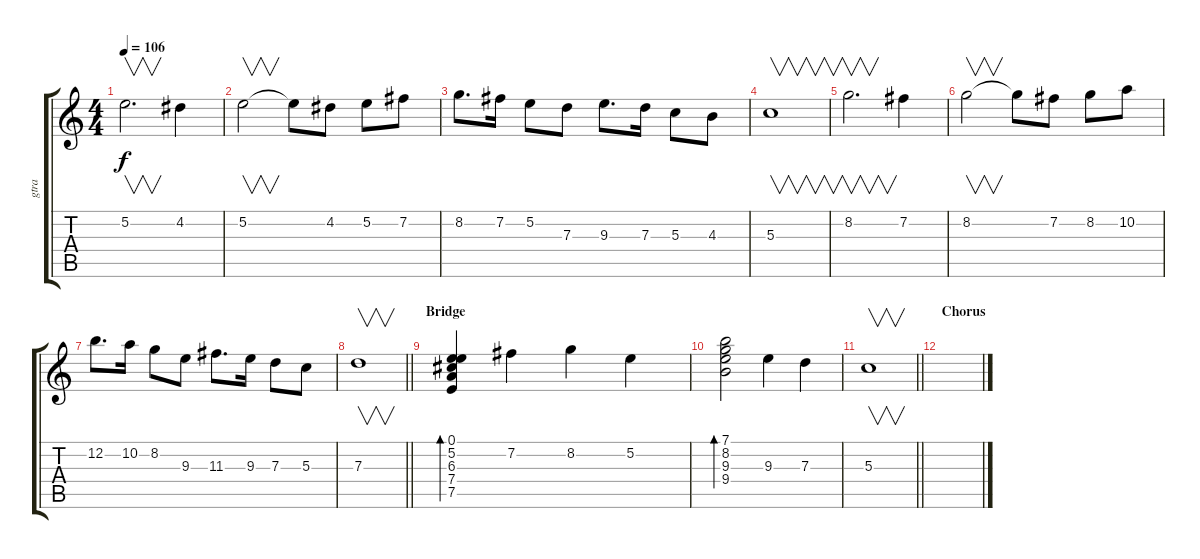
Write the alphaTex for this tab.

\track ("gtra" "gtra") {instrument acousticguitarsteel}
\staff {score tabs}
\tuning (E4 B3 G3 D3 A2 E2) {hide}
\ts (4 4)
\tempo 106
\clef g2
\ks c
5.2.2{v d dy f} 4.2.4 |
5.2.2{v} 5.2{t}.8 4.2.8 5.2.8 7.2.8 |
8.2.8{d} 7.2.16 5.2.8 7.3.8 9.3.8{d} 7.3.16 5.3.8 4.3.8 |
5.3.1{v} |
8.2.2{v d} 7.2.4 |
8.2.2{v} 8.2{t}.8 7.2.8 8.2.8 10.2.8 |
12.2.8{d} 10.2.16 8.2.8 9.3.8 11.3.8{d} 9.3.16 7.3.8 5.3.8 |
\barLineRight lightlight
7.3.1{v} |
\section ("" "Bridge")
(0.1 5.2 6.3 7.4 7.5).4{bd 240} 7.2.4 8.2.4 5.2.4 |
(7.1 8.2 9.3 9.4).2{bd 240} 9.3.4 7.3.4 |
\barLineRight lightlight
5.3.1{v} |
\section ("" "Chorus")
